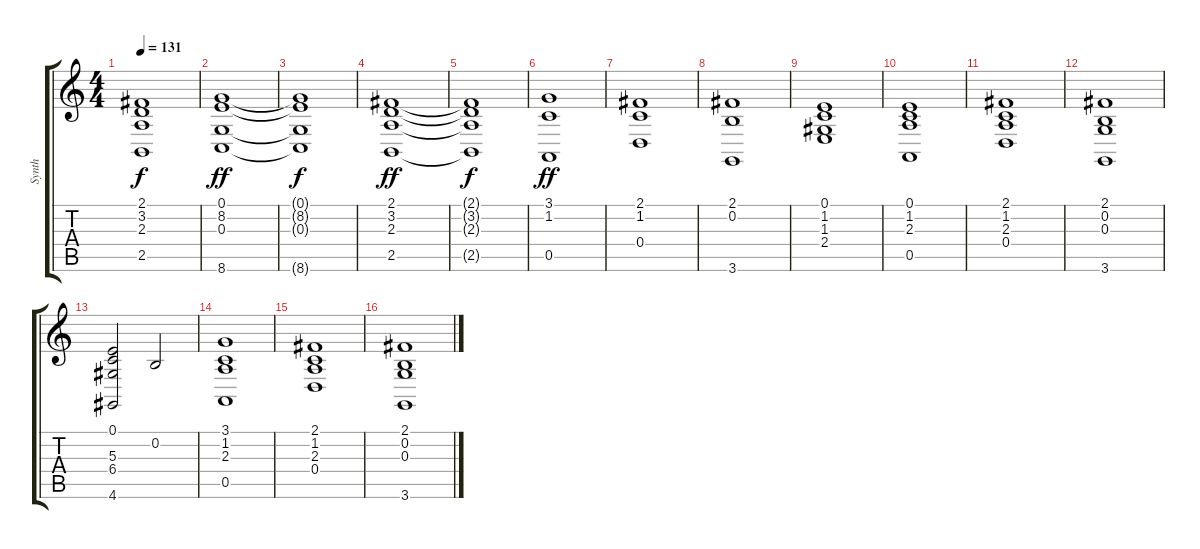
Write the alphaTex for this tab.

\track ("Synth" "Synth") {instrument pad2warm}
\staff {score tabs}
\tuning (E4 B3 G3 D3 A2 E2) {hide}
\ts (4 4)
\tempo 131
\clef g2
\ks c
(2.1{t} 3.2{t} 2.3{t} 2.5{t}).1{dy f} |
(0.1 8.2 0.3 8.6).1{dy ff} |
(0.1{t} 8.2{t} 0.3{t} 8.6{t}).1{dy f} |
(2.1 3.2 2.3 2.5).1{dy ff} |
(2.1{t} 3.2{t} 2.3{t} 2.5{t}).1{dy f} |
(3.1 1.2 0.5).1{dy ff} |
(2.1 1.2 0.4).1 |
(2.1 0.2 3.6).1 |
(0.1 1.2 1.3 2.4).1 |
(0.1 1.2 2.3 0.5).1 |
(2.1 1.2 2.3 0.4).1 |
(2.1 0.2 0.3 3.6).1 |
(0.1 5.3 6.4 4.6).2 0.2.2 |
(3.1 1.2 2.3 0.5).1 |
(2.1 1.2 2.3 0.4).1 |
(2.1 0.2 0.3 3.6).1
